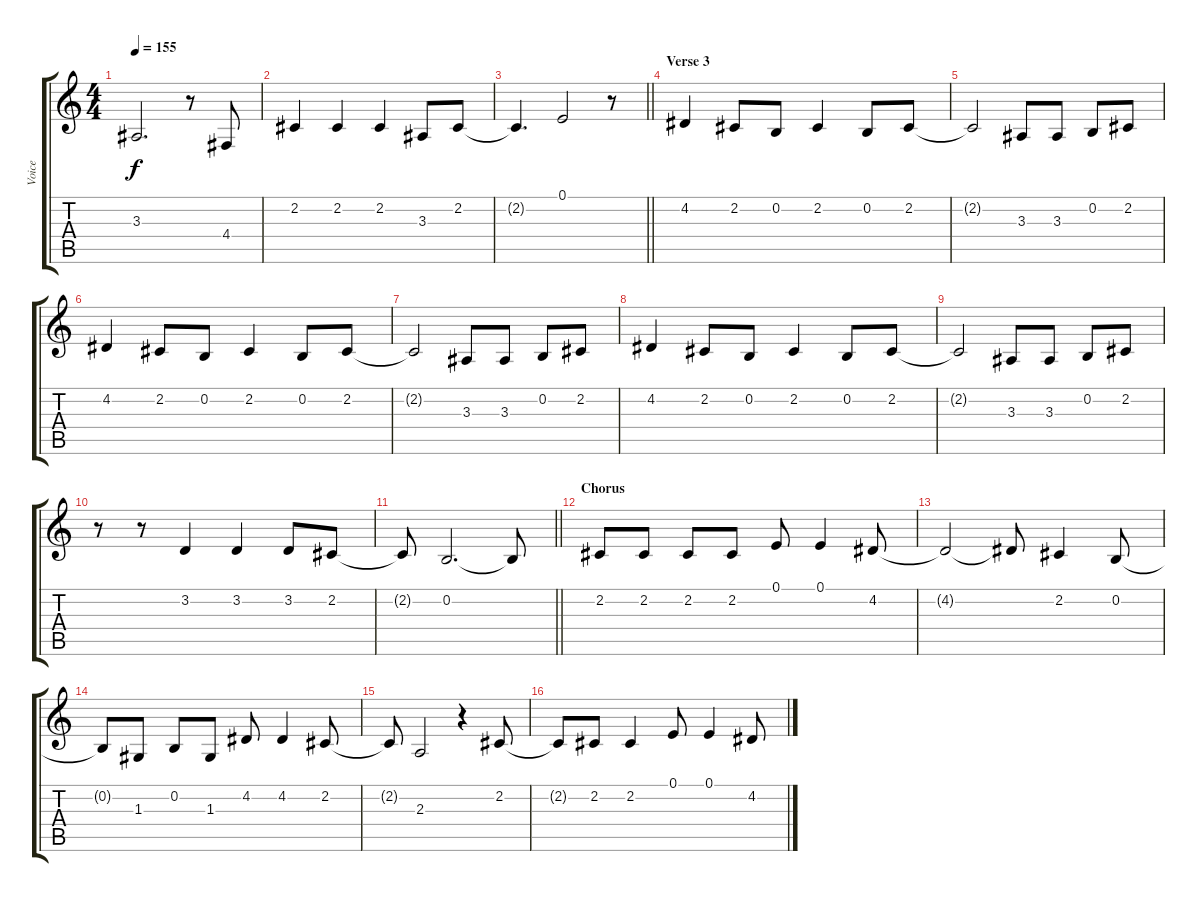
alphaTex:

\track ("Voice" "Voice") {instrument lead2sawtooth}
\staff {score tabs}
\tuning (E4 B3 G3 D3 A2 E2) {hide}
\ts (4 4)
\tempo 155
\clef g2
\ks c
3.3{t}.2{d dy f} r.8 4.4.8 |
2.2.4 2.2.4 2.2.4 3.3.8 2.2.8 |
\barLineRight lightlight
2.2{t}.4{d} 0.1.2 r.8 |
\section ("" "Verse 3")
4.2.4 2.2.8 0.2.8 2.2.4 0.2.8 2.2.8 |
2.2{t}.2 3.3.8 3.3.8 0.2.8 2.2.8 |
4.2.4 2.2.8 0.2.8 2.2.4 0.2.8 2.2.8 |
2.2{t}.2 3.3.8 3.3.8 0.2.8 2.2.8 |
4.2.4 2.2.8 0.2.8 2.2.4 0.2.8 2.2.8 |
2.2{t}.2 3.3.8 3.3.8 0.2.8 2.2.8 |
r.8 r.8 3.2.4 3.2.4 3.2.8 2.2.8 |
\barLineRight lightlight
2.2{t}.8 0.2.2{d} 0.2{t}.8 |
\section ("" "Chorus")
2.2.8 2.2.8 2.2.8 2.2.8 0.1.8 0.1.4 4.2.8 |
4.2{t}.2 4.2{t}.8 2.2.4 0.2.8 |
0.2{t}.8 1.3.8 0.2.8 1.3.8 4.2.8 4.2.4 2.2.8 |
2.2{t}.8 2.3.2 r.4 2.2.8 |
2.2{t}.8 2.2.8 2.2.4 0.1.8 0.1.4 4.2.8
